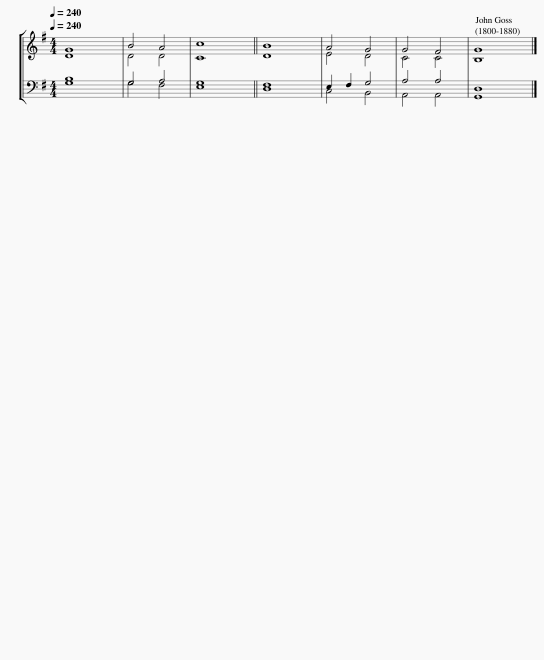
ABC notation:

X:1
%%score [ ( 1 2 ) ( 3 4 ) ]
L:1/8
Q:1/4=240
M:4/4
I:linebreak $
K:G
V:1 treble
V:2 treble
V:3 bass
V:4 bass
V:1
 G8 | B4 A4 | c8 || B8 | A4 G4 | %5
 G4 F4 | G8 |] %7
V:2
 D8 | D4 D4 | C8 || D8 | E4 D4 | %5
 C4 C4 | B,8 |] %7
V:3
 B,8 | G,4 A,4 | G,8 || F,8 | E,2 F,2 G,4 | %5
 A,4 A,4 | D,8 |] %7
V:4
 G,8 | G,4 F,4 | E,8 || D,8 | C,4 B,,4 | %5
 A,,4 A,,4 | G,,8 |] %7
